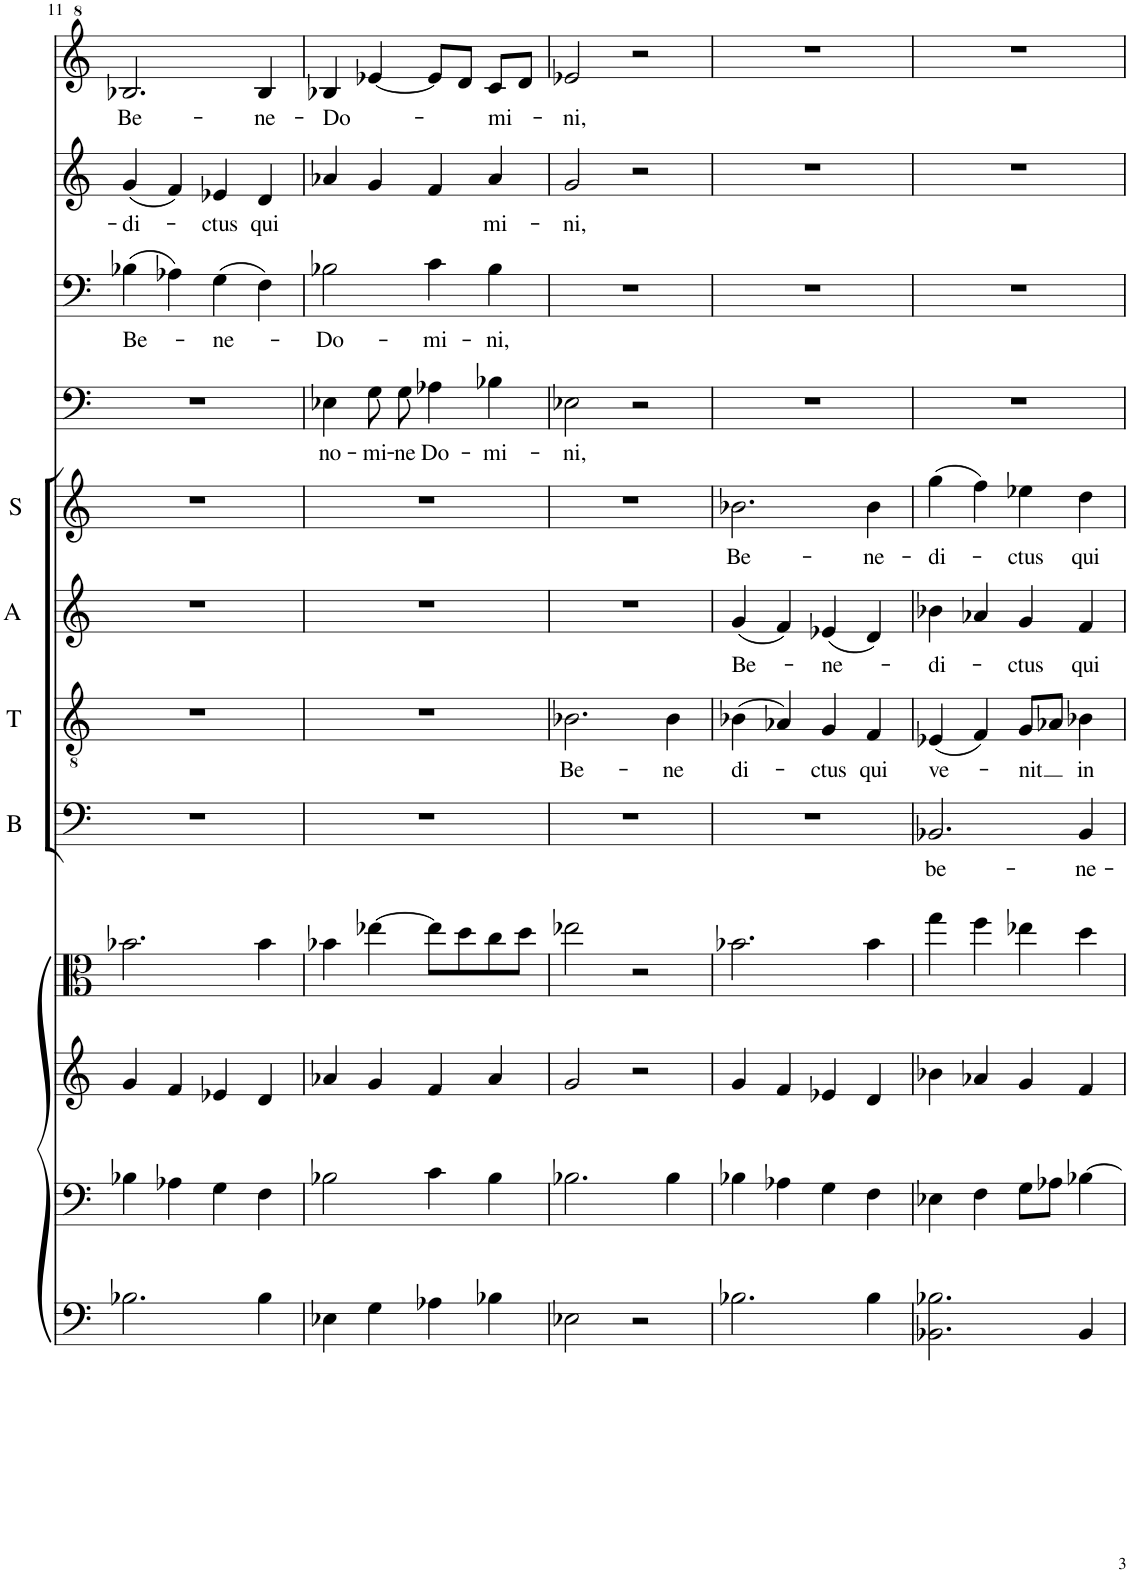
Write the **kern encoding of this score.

**kern	**kern	**kern	**kern	**kern	**text	**kern	**text	**kern	**text	**kern	**text	**kern	**text	**kern	**text	**kern	**text	**kern	**text
*part12	*part11	*part10	*part9	*part8	*part8	*part7	*part7	*part6	*part6	*part5	*part5	*part4	*part4	*part3	*part3	*part2	*part2	*part1	*part1
*staff12	*staff11	*staff10	*staff9	*staff8	*staff8	*staff7	*staff7	*staff6	*staff6	*staff5	*staff5	*staff4	*staff4	*staff3	*staff3	*staff2	*staff2	*staff1	*staff1
*I"Pauke	*I"Kontrabasse	*I"Synthesizer Strings-R2	*I"Bratschen	*I"Bass	*	*I"Tenor	*	*I"Alt	*	*I"Sopran	*	*I"Bass Solo	*	*I"Tenor Solo	*	*I"Alt Solo	*	*I"Sopran Solo	*
*	*	*I'Str	*	*I'B	*	*I'T	*	*I'A	*	*I'S	*	*	*	*	*	*	*	*	*
!!LO:PB:g=z
*clefF4	*clefF4	*clefG2	*clefC3	*clefF4	*	*clefGv2	*	*clefG2	*	*clefG2	*	*clefF4	*	*clefF4	*	*clefG2	*	*clefG^2	*
*	*	*	*	*	*	*ITrd7c12	*	*ITrd1c2	*	*	*	*	*	*	*	*ITrd4c7	*	*ITrd-7c-12	*
*k[]	*k[]	*k[]	*k[]	*k[]	*	*k[]	*	*k[]	*	*k[]	*	*k[]	*	*k[]	*	*k[]	*	*k[]	*
*M2/2	*M2/2	*M2/2	*M2/2	*M2/2	*	*M2/2	*	*M2/2	*	*M2/2	*	*M2/2	*	*M2/2	*	*M2/2	*	*M2/2	*
*met(c|)	*met(c|)	*met(c|)	*met(c|)	*met(c|)	*	*met(c|)	*	*met(c|)	*	*met(c|)	*	*met(c|)	*	*met(c|)	*	*met(c|)	*	*met(c|)	*
=11	=11	=11	=11	=11	=11	=11	=11	=11	=11	=11	=11	=11	=11	=11	=11	=11	=11	=11	=11
!	!	!	!	!	!	!	!	!	!	!	!	!	!	!	!LO:LY:b	!	!LO:LY:b	!	!LO:LY:b
2.B-X\	4B-X\	4g/	2.b-X\	1r	.	1r	.	1r	.	1r	.	1r	.	(4B-X\	Be-	(4g/	-di-	2.b-X/	Be-
.	4A-X\	4f/	.	.	.	.	.	.	.	.	.	.	.	4A-X\)	.	4f/)	.	.	.
!	!	!	!	!	!	!	!	!	!	!	!	!	!	!	!LO:LY:b	!	!LO:LY:b	!	!
.	4G\	4e-X/	.	.	.	.	.	.	.	.	.	.	.	(4G\	-ne-	4e-X/	-ctus	.	.
!	!	!	!	!	!	!	!	!	!	!	!	!	!	!	!	!	!LO:LY:b	!	!LO:LY:b
4B-\	4F\	4d/	4b-\	.	.	.	.	.	.	.	.	.	.	4F\)	.	4d/	qui	4b-/	-ne-
=12	=12	=12	=12	=12	=12	=12	=12	=12	=12	=12	=12	=12	=12	=12	=12	=12	=12	=12	=12
!	!	!	!	!	!	!	!	!	!	!	!	!	!LO:LY:b	!	!LO:LY:b	!	!	!	!LO:LY:b
4E-X\	2B-X\	4a-X/	4b-X\	1r	.	1r	.	1r	.	1r	.	4E-X\	no-	2B-X\	Do-	4a-X/	.	4b-X/	Do-
!	!	!	!	!	!	!	!	!	!	!	!	!	!LO:LY:b	!	!	!	!	!	!
4G\	.	4g/	[4ee-X\	.	.	.	.	.	.	.	.	8G\L	-mi-	.	.	4g/	.	[4ee-X/	.
!	!	!	!	!	!	!	!	!	!	!	!	!	!LO:LY:b	!	!	!	!	!	!
.	.	.	.	.	.	.	.	.	.	.	.	8G\J	-ne	.	.	.	.	.	.
!	!	!	!	!	!	!	!	!	!	!	!	!	!LO:LY:b	!	!LO:LY:b	!	!	!	!
4A-X\	4c\	4f/	8ee-\L]	.	.	.	.	.	.	.	.	4A-X\	Do-	4c\	-mi-	4f/	.	8ee-/L]	.
.	.	.	8dd\	.	.	.	.	.	.	.	.	.	.	.	.	.	.	8dd/J	.
!	!	!	!	!	!	!	!	!	!	!	!	!	!LO:LY:b	!	!LO:LY:b	!	!LO:LY:b	!	!LO:LY:b
4B-X\	4B-\	4a-/	8cc\	.	.	.	.	.	.	.	.	4B-X\	-mi-	4B-\	-ni,	4a-/	-mi-	8cc/L	-mi-
.	.	.	8dd\J	.	.	.	.	.	.	.	.	.	.	.	.	.	.	8dd/J	.
=13	=13	=13	=13	=13	=13	=13	=13	=13	=13	=13	=13	=13	=13	=13	=13	=13	=13	=13	=13
!	!	!	!	!	!	!	!LO:LY:b	!	!	!	!	!	!LO:LY:b	!	!	!	!LO:LY:b	!	!LO:LY:b
2E-X\	2.B-X\	2g/	2ee-X\	1r	.	2.B-X\	Be-	1r	.	1r	.	2E-X\	-ni,	1r	.	2g/	-ni,	2ee-X/	-ni,
2r	.	2r	2r	.	.	.	.	.	.	.	.	2r	.	.	.	2r	.	2r	.
!	!	!	!	!	!	!	!LO:LY:b	!	!	!	!	!	!	!	!	!	!	!	!
.	4B-\	.	.	.	.	4B-\	-ne	.	.	.	.	.	.	.	.	.	.	.	.
=14	=14	=14	=14	=14	=14	=14	=14	=14	=14	=14	=14	=14	=14	=14	=14	=14	=14	=14	=14
!	!	!	!	!	!	!	!LO:LY:b	!	!LO:LY:b	!	!LO:LY:b	!	!	!	!	!	!	!	!
2.B-X\	4B-X\	4g/	2.b-X\	1r	.	(4B-X\	di-	(4g/	Be-	2.b-X\	Be-	1r	.	1r	.	1r	.	1r	.
.	4A-X\	4f/	.	.	.	4A-X/)	.	4f/)	.	.	.	.	.	.	.	.	.	.	.
!	!	!	!	!	!	!	!LO:LY:b	!	!LO:LY:b	!	!	!	!	!	!	!	!	!	!
.	4G\	4e-X/	.	.	.	4G/	-ctus	(4e-X/	-ne-	.	.	.	.	.	.	.	.	.	.
!	!	!	!	!	!	!	!LO:LY:b	!	!	!	!LO:LY:b	!	!	!	!	!	!	!	!
4B-\	4F\	4d/	4b-\	.	.	4F/	qui	4d/)	.	4b-\	-ne-	.	.	.	.	.	.	.	.
=15	=15	=15	=15	=15	=15	=15	=15	=15	=15	=15	=15	=15	=15	=15	=15	=15	=15	=15	=15
!	!	!	!	!	!LO:LY:b	!	!LO:LY:b	!	!LO:LY:b	!	!LO:LY:b	!	!	!	!	!	!	!	!
2.BB-X\ 2.B-X\	4E-X\	4b-X\	4gg\	2.BB-X/	be-	(4E-X/	ve-	4b-X\	-di-	(4gg\	-di-	1r	.	1r	.	1r	.	1r	.
.	4F\	4a-X/	4ff\	.	.	4F/)	.	4a-X/	.	4ff\)	.	.	.	.	.	.	.	.	.
!	!	!	!	!	!	!	!LO:LY:b	!	!LO:LY:b	!	!LO:LY:b	!	!	!	!	!	!	!	!
.	8G\L	4g/	4ee-X\	.	.	8G/L	-nit	4g/	-ctus	4ee-X\	-ctus	.	.	.	.	.	.	.	.
.	8A-X\J	.	.	.	.	8A-X/J	.	.	.	.	.	.	.	.	.	.	.	.	.
!	!	!	!	!	!LO:LY:b	!	!LO:LY:b	!	!LO:LY:b	!	!LO:LY:b	!	!	!	!	!	!	!	!
4BB-/	[4B-X\	4f/	4dd\	4BB-/	-ne-	4B-X\	in	4f/	qui	4dd\	qui	.	.	.	.	.	.	.	.
=	=	=	=	=	=	=	=	=	=	=	=	=	=	=	=	=	=	=	=
*-	*-	*-	*-	*-	*-	*-	*-	*-	*-	*-	*-	*-	*-	*-	*-	*-	*-	*-	*-
